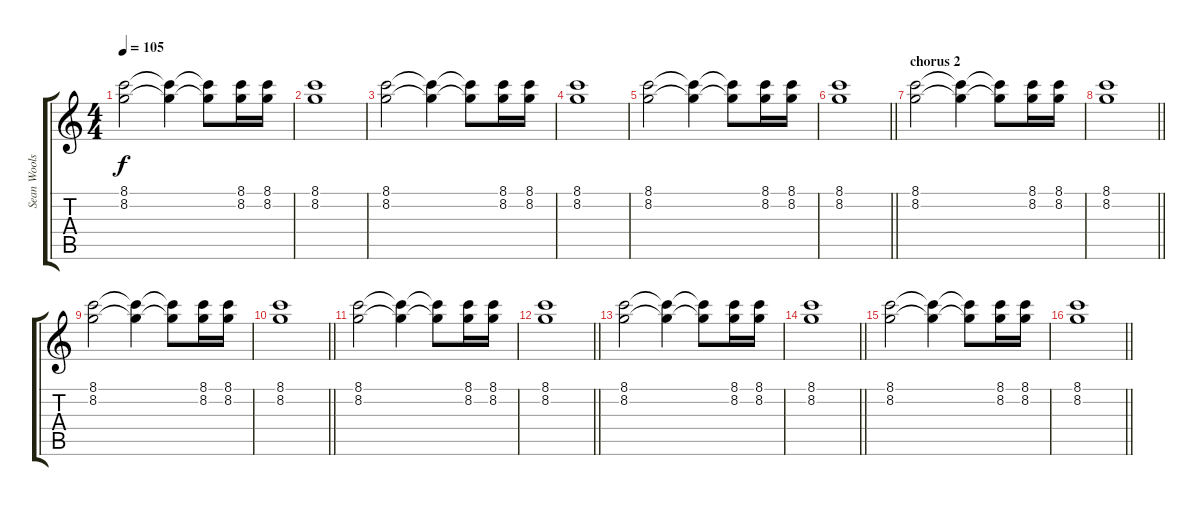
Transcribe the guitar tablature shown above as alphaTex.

\track ("Sean Woolstenhulme " "Sean Wools") {instrument distortionguitar}
\staff {score tabs}
\tuning (E4 B3 G3 D3 A2 E2) {hide}
\ts (4 4)
\tempo 105
\clef g2
\ks c
(8.1 8.2).2{dy f} (8.1{t} 8.2{t}).4 (8.1{t} 8.2{t}).8 (8.1 8.2).16 (8.1 8.2).16 |
(8.1 8.2).1 |
(8.1 8.2).2 (8.1{t} 8.2{t}).4 (8.1{t} 8.2{t}).8 (8.1 8.2).16 (8.1 8.2).16 |
(8.1 8.2).1 |
(8.1 8.2).2 (8.1{t} 8.2{t}).4 (8.1{t} 8.2{t}).8 (8.1 8.2).16 (8.1 8.2).16 |
\barLineRight lightlight
(8.1 8.2).1 |
\section ("" "chorus 2")
(8.1 8.2).2 (8.1{t} 8.2{t}).4 (8.1{t} 8.2{t}).8 (8.1 8.2).16 (8.1 8.2).16 |
\barLineRight lightlight
(8.1 8.2).1 |
(8.1 8.2).2 (8.1{t} 8.2{t}).4 (8.1{t} 8.2{t}).8 (8.1 8.2).16 (8.1 8.2).16 |
\barLineRight lightlight
(8.1 8.2).1 |
(8.1 8.2).2 (8.1{t} 8.2{t}).4 (8.1{t} 8.2{t}).8 (8.1 8.2).16 (8.1 8.2).16 |
\barLineRight lightlight
(8.1 8.2).1 |
(8.1 8.2).2 (8.1{t} 8.2{t}).4 (8.1{t} 8.2{t}).8 (8.1 8.2).16 (8.1 8.2).16 |
\barLineRight lightlight
(8.1 8.2).1 |
(8.1 8.2).2 (8.1{t} 8.2{t}).4 (8.1{t} 8.2{t}).8 (8.1 8.2).16 (8.1 8.2).16 |
\barLineRight lightlight
(8.1 8.2).1
